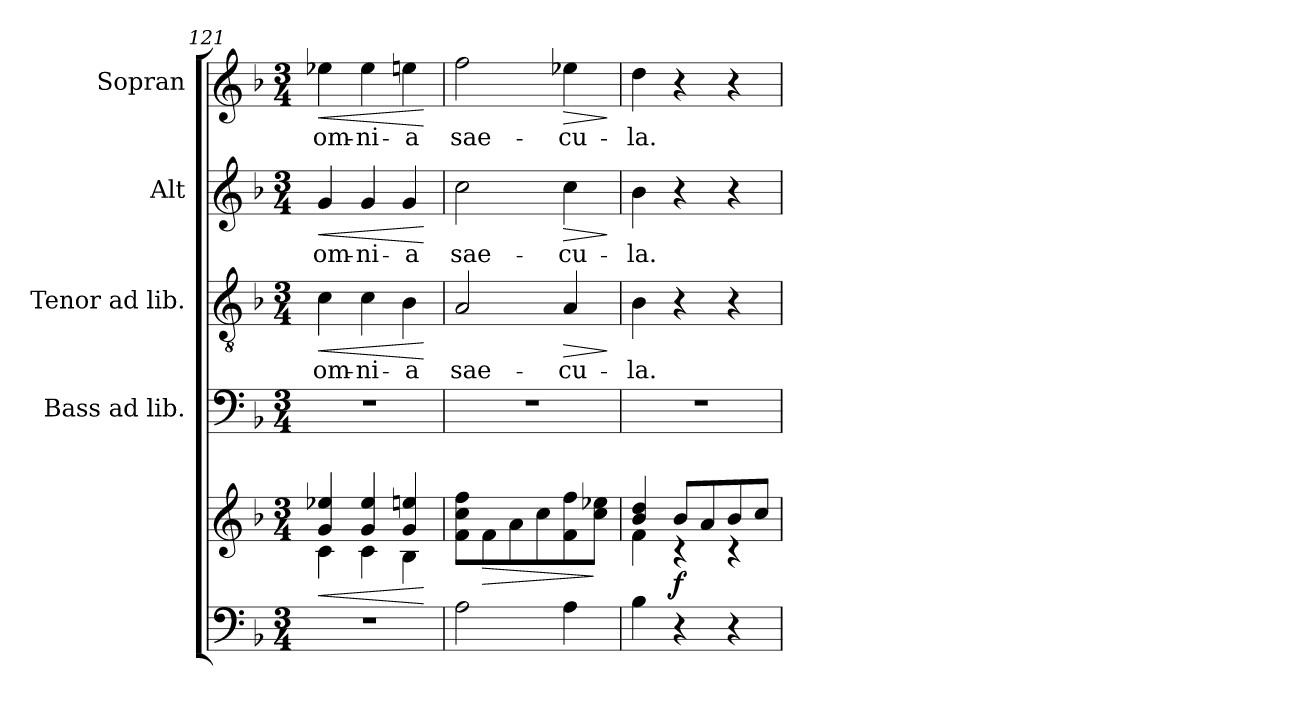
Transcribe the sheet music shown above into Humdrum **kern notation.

**kern	**kern	**dynam	**kern	**kern	**text	**dynam	**kern	**text	**dynam	**kern	**text	**dynam
*part5	*part5	*part5	*part4	*part3	*part3	*part3	*part2	*part2	*part2	*part1	*part1	*part1
*staff6	*staff5	*staff5/6	*staff4	*staff3	*staff3	*staff3	*staff2	*staff2	*staff2	*staff1	*staff1	*staff1
*	*	*	*I"Bass ad lib.	*I"Tenor ad lib.	*	*	*I"Alt	*	*	*I"Sopran	*	*
*	*	*	*I'B.	*I'T.	*	*	*I'A.	*	*	*I'S.	*	*
*clefF4	*clefG2	*	*clefF4	*clefGv2	*	*	*clefG2	*	*	*clefG2	*	*
*k[b-]	*k[b-]	*	*k[b-]	*k[b-]	*	*	*k[b-]	*	*	*k[b-]	*	*
*F:	*F:	*	*F:	*F:	*	*	*F:	*	*	*F:	*	*
*M3/4	*M3/4	*	*M3/4	*M3/4	*	*	*M3/4	*	*	*M3/4	*	*
=121	=121	=121	=121	=121	=121	=121	=121	=121	=121	=121	=121	=121
!	!	!LO:HP:b	!	!	!LO:LY:b	!LO:HP:b	!	!LO:LY:b	!LO:HP:b	!	!LO:LY:b	!LO:HP:b
*	*^	*	*	*	*	*	*	*	*	*	*	*
2.r	4g/ 4ee-X/	4c\	<	2.r	4c\	om-	<	4g/	om-	<	4ee-X\	om-	<
!	!	!	!	!	!	!LO:LY:b	!	!	!LO:LY:b	!	!	!LO:LY:b	!
.	4g/ 4ee-/	4c\	.	.	4c\	-ni-	.	4g/	-ni-	.	4ee-\	-ni-	.
!	!	!	!	!	!	!LO:LY:b	!	!	!LO:LY:b	!	!	!LO:LY:b	!
.	4g/ 4een/	4B-\	.	.	4B-\	-a	.	4g/	-a	.	4een\	-a	.
*	*v	*v	*	*	*	*	*	*	*	*	*	*	*
.	.	[	.	.	.	[	.	.	[	.	.	[
=122	=122	=122	=122	=122	=122	=122	=122	=122	=122	=122	=122	=122
!	!	!	!	!	!LO:LY:b	!	!	!LO:LY:b	!	!	!LO:LY:b	!
2A\	8f\ 8cc\ 8ff\L	.	2.r	2A/	sae-	.	2cc\	sae-	.	2ff\	sae-	.
!	!	!LO:HP:b	!	!	!	!	!	!	!	!	!	!
.	8f\	>	.	.	.	.	.	.	.	.	.	.
.	8a\	.	.	.	.	.	.	.	.	.	.	.
.	8cc\	.	.	.	.	.	.	.	.	.	.	.
!	!	!	!	!	!LO:LY:b	!LO:HP:b	!	!LO:LY:b	!LO:HP:b	!	!LO:LY:b	!LO:HP:b
4A\	8f\ 8ff\	.	.	4A/	-cu-	>	4cc\	-cu-	>	4ee-X\	-cu-	>
.	8cc\ 8ee-X\J	]	.	.	.	.	.	.	.	.	.	.
.	.	.	.	.	.	]	.	.	]	.	.	]
=123	=123	=123	=123	=123	=123	=123	=123	=123	=123	=123	=123	=123
*	*^	*	*	*	*	*	*	*	*	*	*	*
!	!	!	!	!	!	!LO:LY:b	!	!	!LO:LY:b	!	!	!LO:LY:b	!
4B-\	4b-/ 4dd/	4f\	.	2.r	4B-\	-la.	.	4b-\	-la.	.	4dd\	-la.	.
!	!	!	!LO:DY:b	!	!	!	!	!	!	!	!	!	!
4r	8b-/L	4rc	f	.	4r	.	.	4r	.	.	4r	.	.
.	8a/	.	.	.	.	.	.	.	.	.	.	.	.
4r	8b-/	4rc	.	.	4r	.	.	4r	.	.	4r	.	.
.	8cc/J	.	.	.	.	.	.	.	.	.	.	.	.
*	*v	*v	*	*	*	*	*	*	*	*	*	*	*
=	=	=	=	=	=	=	=	=	=	=	=	=
*-	*-	*-	*-	*-	*-	*-	*-	*-	*-	*-	*-	*-
